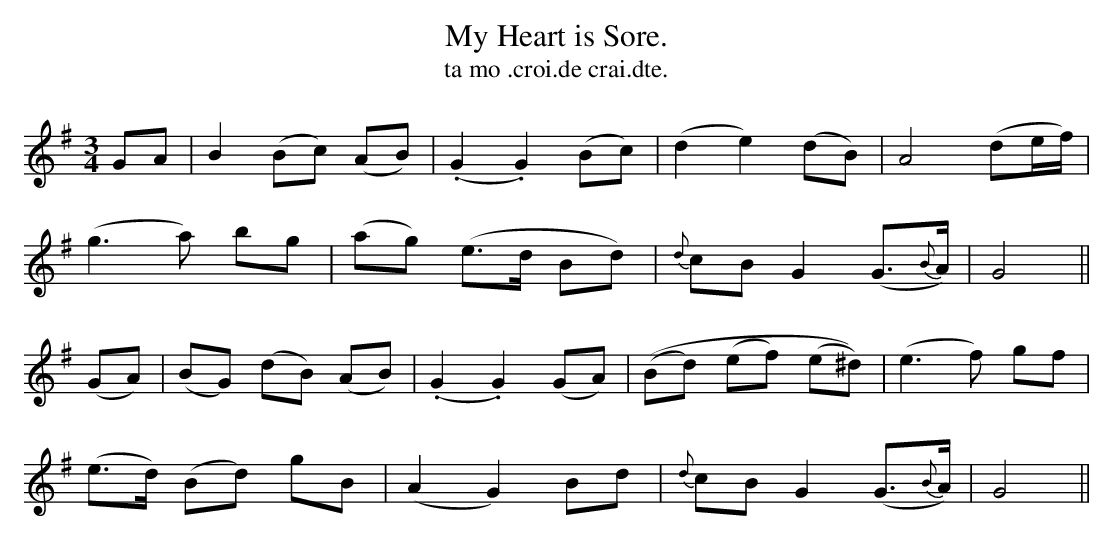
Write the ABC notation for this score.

X:1
T: My Heart is Sore.
T: ta mo .croi.de crai.dte.
M: 3/4
L: 1/8
K: G
GA|B2 (Bc) (AB)| (.G2 .G2) (Bc)|(d2 e2) (dB)|A4 (de/f/)|
(g3a) bg|(ag) (e>d Bd)|{d}cB G2 (G>{B}A)|G4||
(GA)|(BG) (dB) (AB)|(.G2 .G2) (GA)|((Bd) (ef) (e^d))|(e3f) gf|
(e>d) (Bd) gB|(A2 G2) Bd|{d}cB G2 (G>{B}A)|G4||
